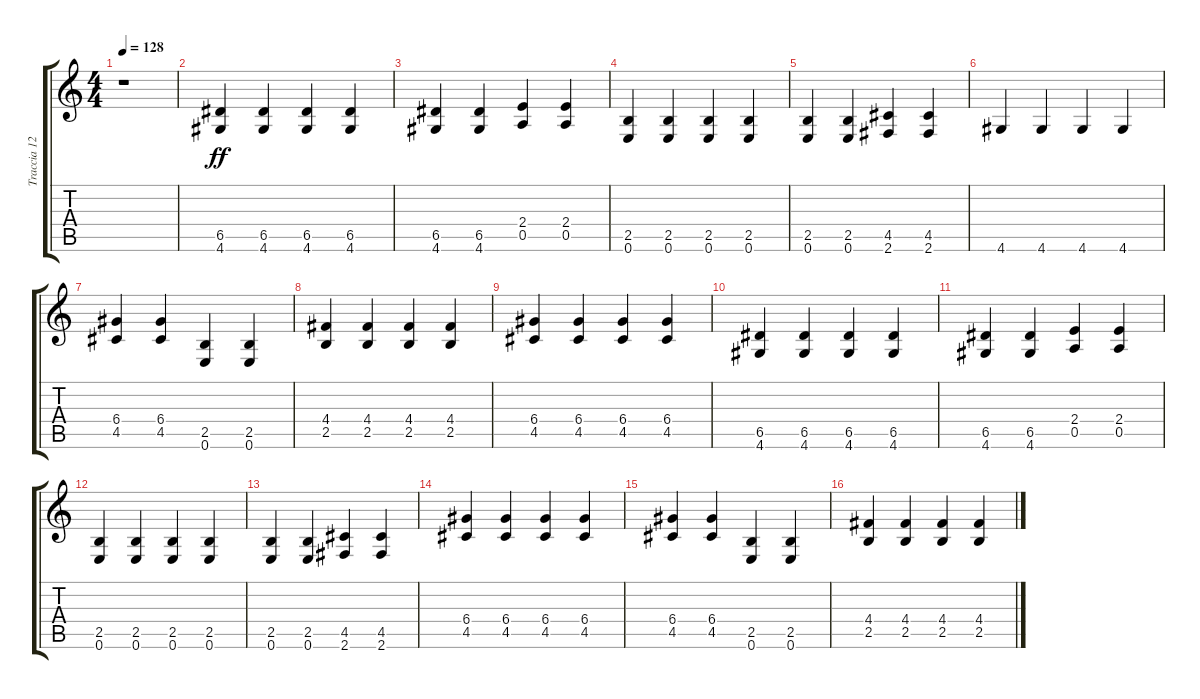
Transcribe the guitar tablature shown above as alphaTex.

\track ("Traccia 12" "Traccia 12") {instrument distortionguitar}
\staff {score tabs}
\tuning (E4 B3 G3 D3 A2 E2) {hide}
\ts (4 4)
\tempo 128
\clef g2
\ks c
r.1{dy ff} |
(6.5 4.6).4 (6.5 4.6).4 (6.5 4.6).4 (6.5 4.6).4 |
(6.5 4.6).4 (6.5 4.6).4 (2.4 0.5).4 (2.4 0.5).4 |
(2.5 0.6).4 (2.5 0.6).4 (2.5 0.6).4 (2.5 0.6).4 |
(2.5 0.6).4 (2.5 0.6).4 (4.5 2.6).4 (4.5 2.6).4 |
4.6.4 4.6.4 4.6.4 4.6.4 |
(6.4 4.5).4 (6.4 4.5).4 (2.5 0.6).4 (2.5 0.6).4 |
(4.4 2.5).4 (4.4 2.5).4 (4.4 2.5).4 (4.4 2.5).4 |
(6.4 4.5).4 (6.4 4.5).4 (6.4 4.5).4 (6.4 4.5).4 |
(6.5 4.6).4 (6.5 4.6).4 (6.5 4.6).4 (6.5 4.6).4 |
(6.5 4.6).4 (6.5 4.6).4 (2.4 0.5).4 (2.4 0.5).4 |
(2.5 0.6).4 (2.5 0.6).4 (2.5 0.6).4 (2.5 0.6).4 |
(2.5 0.6).4 (2.5 0.6).4 (4.5 2.6).4 (4.5 2.6).4 |
(6.4 4.5).4 (6.4 4.5).4 (6.4 4.5).4 (6.4 4.5).4 |
(6.4 4.5).4 (6.4 4.5).4 (2.5 0.6).4 (2.5 0.6).4 |
(4.4 2.5).4 (4.4 2.5).4 (4.4 2.5).4 (4.4 2.5).4
